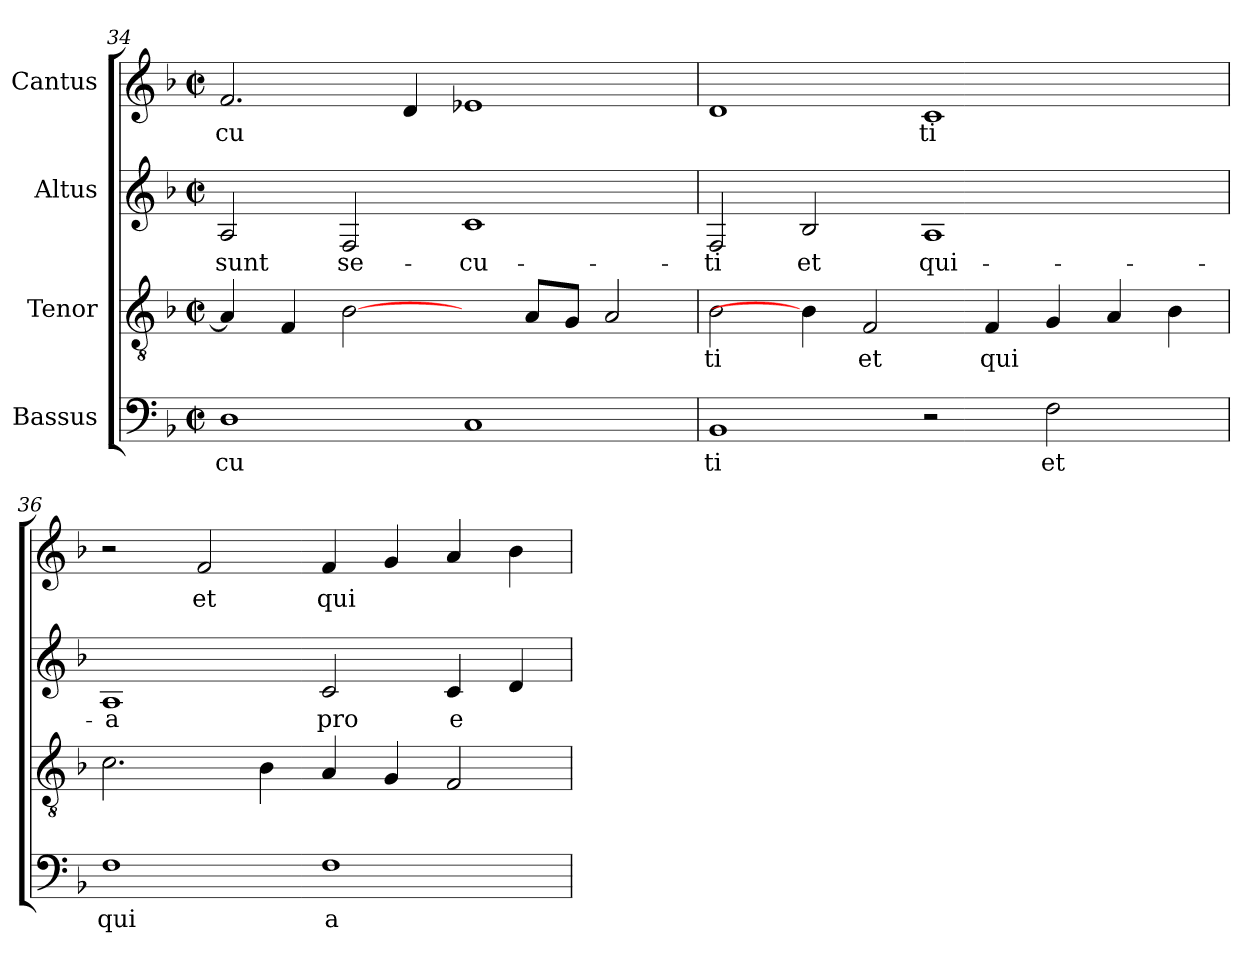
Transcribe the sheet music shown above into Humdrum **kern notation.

**kern	**text	**kern	**text	**kern	**text	**kern	**text
*part4	*part4	*part3	*part3	*part2	*part2	*part1	*part1
*staff4	*staff4	*staff3	*staff3	*staff2	*staff2	*staff1	*staff1
*I"Bassus	*	*I"Tenor	*	*I"Altus	*	*I"Cantus	*
*clefF4	*	*clefGv2	*	*clefG2	*	*clefG2	*
*k[b-]	*	*k[b-]	*	*k[b-]	*	*k[b-]	*
*F:	*	*F:	*	*F:	*	*F:	*
*M2/2	*	*M2/2	*	*M2/2	*	*M2/2	*
*met(c|)	*	*met(c|)	*	*met(c|)	*	*met(c|)	*
=34	=34	=34	=34	=34	=34	=34	=34
!	!LO:LY:b	!	!LO:LY:b	!	!LO:LY:b:cj	!	!LO:LY:b:cj
1D	cu	4A/]	.	2A/	sunt	2.f/	-cu-
!	!	!	!LO:LY:b	!	!	!	!
.	.	4F/	.	.	.	.	.
!	!	!	!LO:LY:b	!	!LO:LY:b:cj	!	!
.	.	[2B-\	.	2F/	se-	.	.
!	!	!	!	!	!	!	!LO:LY:b:cj
.	.	.	.	.	.	4d/	--
!	!LO:LY:b	!	!	!	!LO:LY:b:cj	!	!LO:LY:b:cj
1C	.	4ryy	.	1c	-cu-	1e-X	--
!	!	!	!LO:LY:b	!	!	!	!
.	.	8A/L	.	.	.	.	.
!	!	!	!LO:LY:b	!	!	!	!
.	.	8G/J	.	.	.	.	.
!	!	!	!LO:LY:b	!	!	!	!
.	.	2A/	.	.	.	.	.
=35	=35	=35	=35	=35	=35	=35	=35
!	!LO:LY:b	!	!LO:LY:b	!	!LO:LY:b:cj	!	!LO:LY:b:cj
1BB-	ti	2B-\	ti	2F/	-ti	1d	--
!	!	!	!	!	!LO:LY:b:cj	!	!
.	.	4B-\]	.	2B-/	et	.	.
!	!	!	!LO:LY:b	!	!	!	!
.	.	2F/	et	.	.	.	.
!	!	!	!	!	!LO:LY:b:cj	!	!LO:LY:b:cj
2r	.	.	.	1A	qui-	1c	-ti
!	!	!	!LO:LY:b	!	!	!	!
.	.	4F/	qui	.	.	.	.
!	!LO:LY:b	!	!LO:LY:b	!	!	!	!
2F\	et	4G/	.	.	.	.	.
!	!	!	!LO:LY:b	!	!	!	!
.	.	4A/	.	.	.	.	.
!	!	!	!LO:LY:b	!	!	!	!
4ryy	.	4B-\	.	4ryy	.	4ryy	.
=36	=36	=36	=36	=36	=36	=36	=36
!	!LO:LY:b	!	!LO:LY:b	!	!LO:LY:b:cj	!	!
1F	qui	2.c\	.	1A	-a	2r	.
!	!	!	!	!	!	!	!LO:LY:b:cj
.	.	.	.	.	.	2f/	et
!	!	!	!LO:LY:b	!	!	!	!
.	.	4B-\	.	.	.	.	.
!	!LO:LY:b	!	!LO:LY:b	!	!LO:LY:b:cj	!	!LO:LY:b:cj
1F	a	4A/	.	2c/	pro	4f/	qui-
!	!	!	!LO:LY:b	!	!	!	!LO:LY:b:cj
.	.	4G/	.	.	.	4g/	--
!	!	!	!LO:LY:b	!	!LO:LY:b:cj	!	!LO:LY:b:cj
.	.	2F/	.	4c/	e-	4a/	--
!	!	!	!	!	!LO:LY:b:cj	!	!LO:LY:b:cj
.	.	.	.	4d/	--	4b-\	--
=	=	=	=	=	=	=	=
*-	*-	*-	*-	*-	*-	*-	*-
